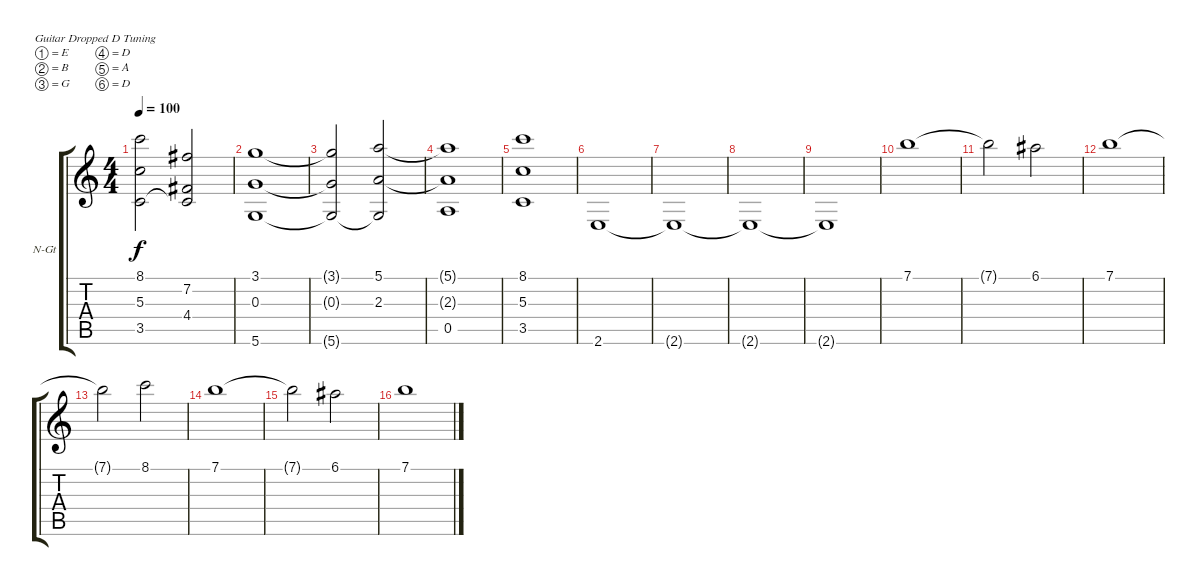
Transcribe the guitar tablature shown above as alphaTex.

\bracketExtendMode groupsimilarinstruments
\firstSystemTrackNameOrientation horizontal
\otherSystemsTrackNameOrientation horizontal
\track ("Keyboard (Christian)" "N-Gt") {instrument acousticguitarnylon}
\staff {score tabs}
\tuning (E4 B3 G3 D3 A2 D2)
\ts (4 4)
\tempo 100
\clef g2
\ks c
(8.1 5.3 3.5).2{dy f} (7.2 4.4 3.5{t}).2 |
(3.1 0.3 5.6).1 |
(3.1{t} 0.3{t} 5.6{t}).2 (5.1 2.3 5.6{t}).2 |
(5.1{t} 2.3{t} 0.5).1 |
(8.1 5.3 3.5).1 |
2.6.1 |
2.6{t}.1 |
2.6{t}.1 |
2.6{t}.1 |
7.1.1 |
7.1{t}.2 6.1.2 |
7.1.1 |
7.1{t}.2 8.1.2 |
7.1.1 |
7.1{t}.2 6.1.2 |
7.1.1
